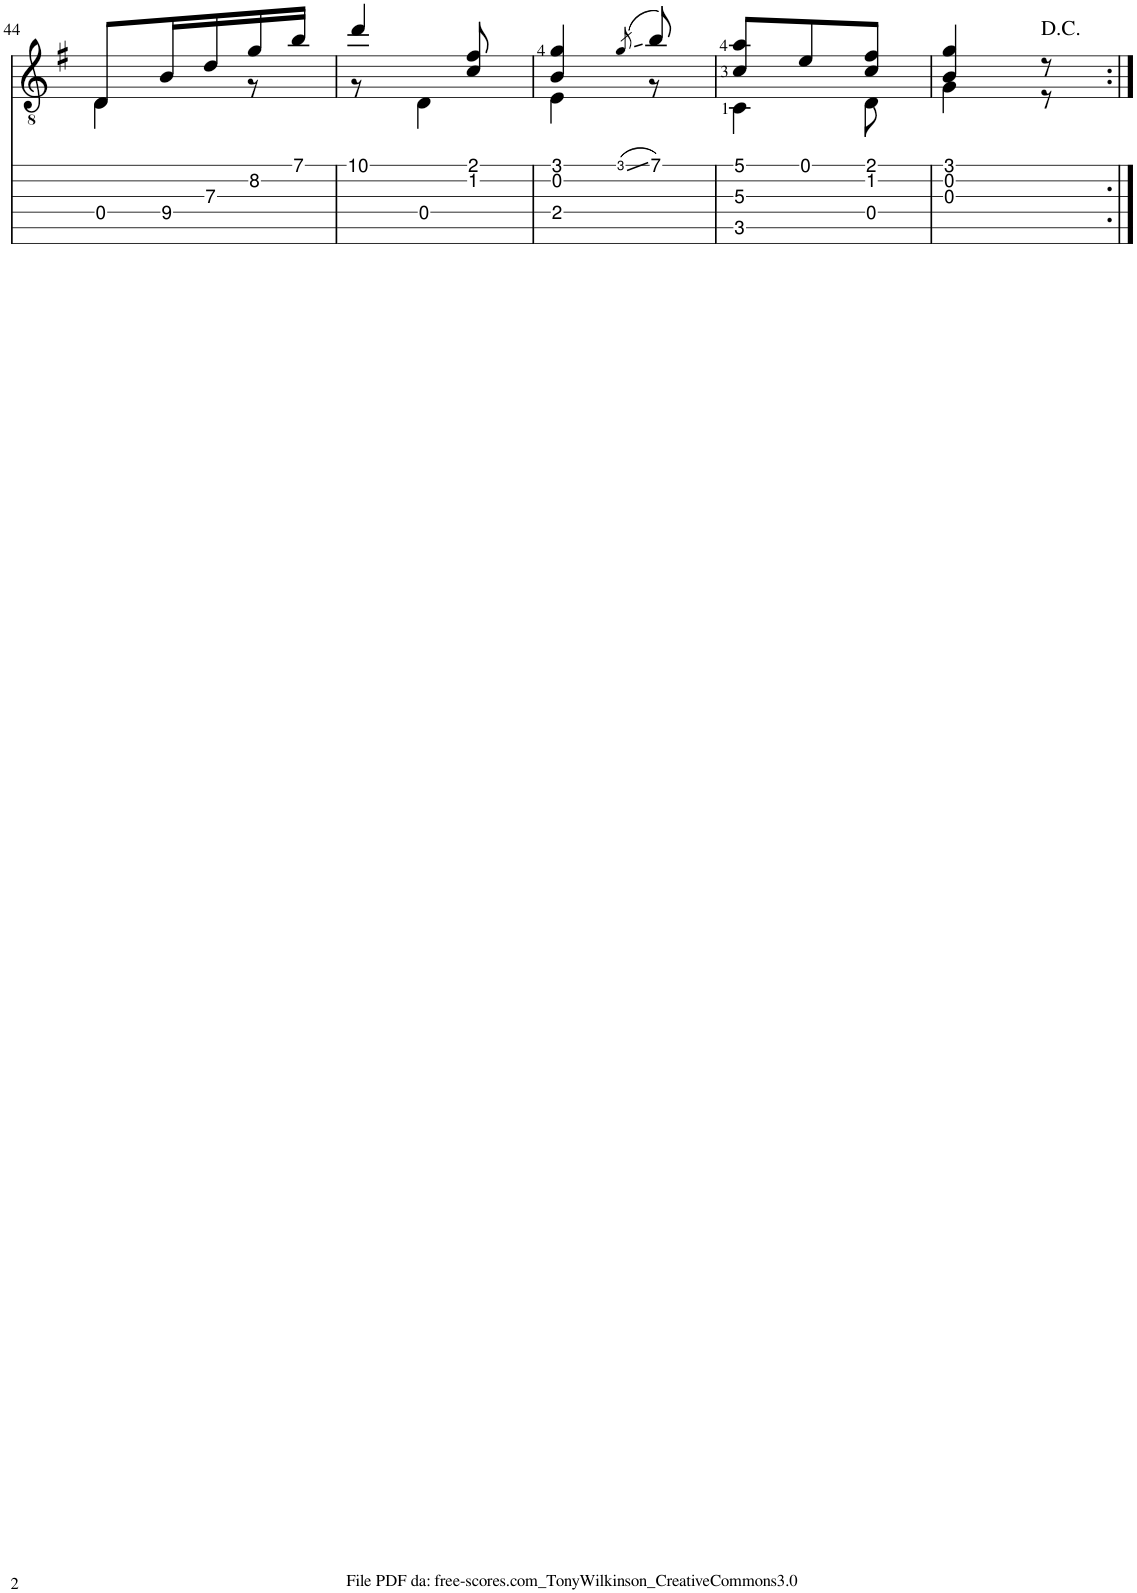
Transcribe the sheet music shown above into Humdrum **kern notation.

**kern	**kern
*part1	*part1
*staff2	*staff1
*I"Guitar	*
*I'Guit.	*
!!LO:PB:g=z
*	*clefGv2
*k[f#]	*k[f#]
*M3/8	*M3/8
=44	=44
*^	*^
8DL	4D	8D/L	4D\
16BL	.	16B/L	.
16d	.	16d/	.
16g	8r	16g/	8r
16bJJ	.	16b/JJ	.
=45	=45	=45	=45
4dd	8r	4dd/	8r
.	4D	.	4D\
8c 8f#	.	8c/ 8f#/	.
=46	=46	=46	=46
4B 4g	4E	4B/ 4g/	4E\
qg	.	(8qg/	.
8b	8r	8b/)	8r
=47	=47	=47	=47
8c\ 8a\L	4C	8c/ 8a/L	4C\
8e	.	8e/	.
8c\ 8f#\J	8D	8c/ 8f#/J	8D\
=48	=48	=48	=48
4B 4g	4G	4B/ 4g/	4G\
8r	8r	8r	8r
*v	*v	*	*
*	*v	*v
=:|!	=:|!
*-	*-
